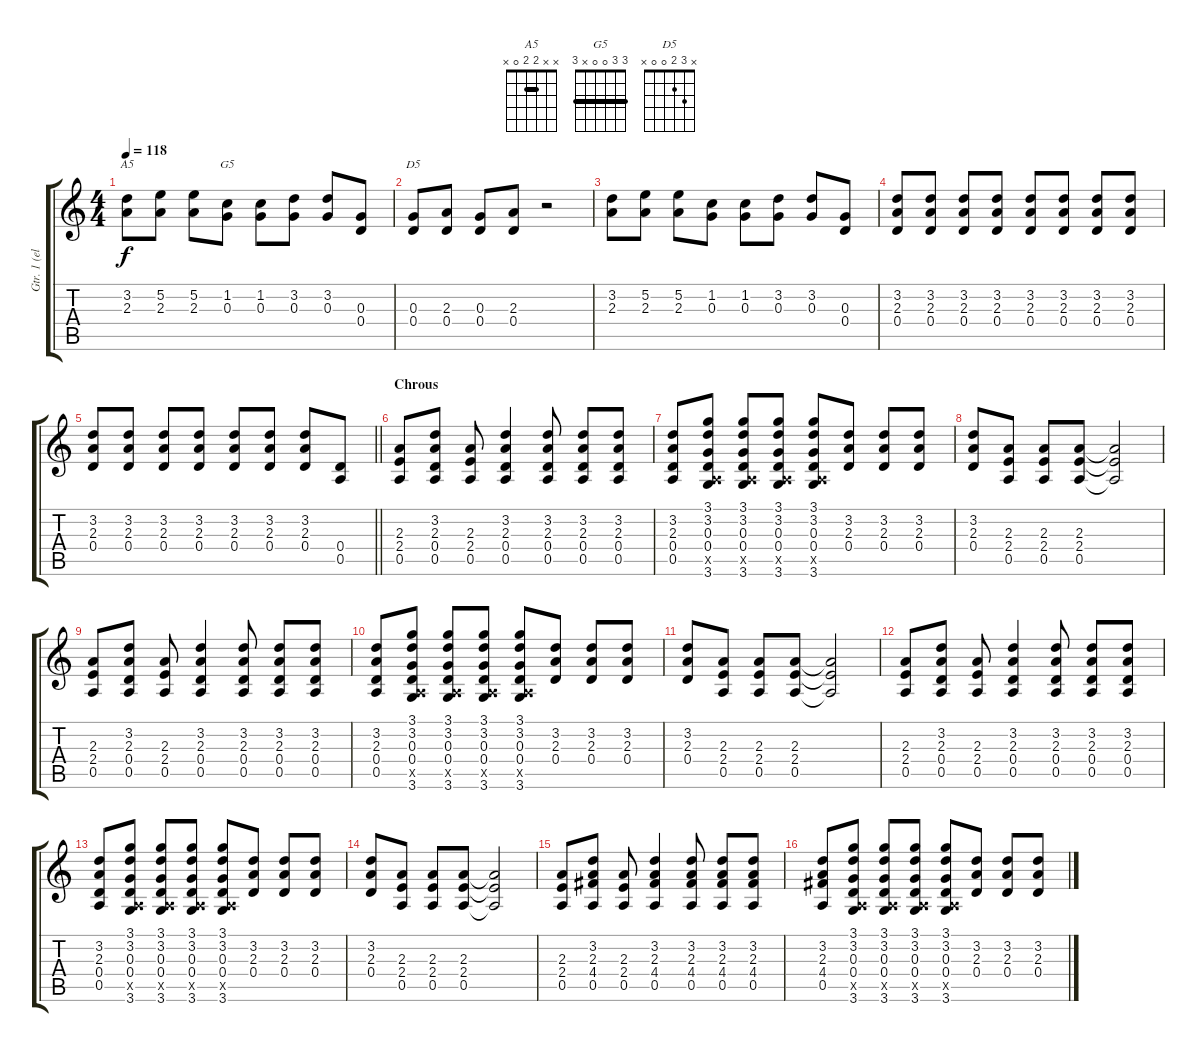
\track ("Gtr. 1 (elec. w/dist.)" "Gtr. 1 (el") {instrument overdrivenguitar}
\staff {score tabs}
\tuning (E4 B3 G3 D3 A2 E2) {hide}
\chord ("A5" x x 2 2 0 x) {barre 2}
\chord ("G5" 3 3 0 0 x 3) {barre 3}
\chord ("D5" x 3 2 0 0 x)
\ts (4 4)
\tempo 118
\clef g2
\ks c
(3.2 2.3).8{ch "A5" dy f} (5.2 2.3).8 (5.2 2.3).8 (1.2 0.3).8{ch "G5"} (1.2 0.3).8 (3.2 0.3).8 (3.2 0.3).8 (0.3 0.4).8 |
(0.3 0.4).8{ch "D5"} (2.3 0.4).8 (0.3 0.4).8 (2.3 0.4).8 r.2 |
(3.2 2.3).8 (5.2 2.3).8 (5.2 2.3).8 (1.2 0.3).8 (1.2 0.3).8 (3.2 0.3).8 (3.2 0.3).8 (0.3 0.4).8 |
(3.2 2.3 0.4).8 (3.2 2.3 0.4).8 (3.2 2.3 0.4).8 (3.2 2.3 0.4).8 (3.2 2.3 0.4).8 (3.2 2.3 0.4).8 (3.2 2.3 0.4).8 (3.2 2.3 0.4).8 |
\barLineRight lightlight
(3.2 2.3 0.4).8 (3.2 2.3 0.4).8 (3.2 2.3 0.4).8 (3.2 2.3 0.4).8 (3.2 2.3 0.4).8 (3.2 2.3 0.4).8 (3.2 2.3 0.4).8 (0.4 0.5).8 |
\section ("" "Chrous")
(2.3 2.4 0.5).8 (3.2 2.3 0.4 0.5).8 (2.3 2.4 0.5).8 (3.2 2.3 0.4 0.5).4 (3.2 2.3 0.4 0.5).8 (3.2 2.3 0.4 0.5).8 (3.2 2.3 0.4 0.5).8 |
(3.2 2.3 0.4 0.5).8 (3.1 3.2 0.3 0.4 0.5{x} 3.6).8 (3.1 3.2 0.3 0.4 0.5{x} 3.6).8 (3.1 3.2 0.3 0.4 0.5{x} 3.6).8 (3.1 3.2 0.3 0.4 0.5{x} 3.6).8 (3.2 2.3 0.4).8 (3.2 2.3 0.4).8 (3.2 2.3 0.4).8 |
(3.2 2.3 0.4).8 (2.3 2.4 0.5).8 (2.3 2.4 0.5).8 (2.3 2.4 0.5).8 (2.3{t} 2.4{t} 0.5{t}).2 |
(2.3 2.4 0.5).8 (3.2 2.3 0.4 0.5).8 (2.3 2.4 0.5).8 (3.2 2.3 0.4 0.5).4 (3.2 2.3 0.4 0.5).8 (3.2 2.3 0.4 0.5).8 (3.2 2.3 0.4 0.5).8 |
(3.2 2.3 0.4 0.5).8 (3.1 3.2 0.3 0.4 0.5{x} 3.6).8 (3.1 3.2 0.3 0.4 0.5{x} 3.6).8 (3.1 3.2 0.3 0.4 0.5{x} 3.6).8 (3.1 3.2 0.3 0.4 0.5{x} 3.6).8 (3.2 2.3 0.4).8 (3.2 2.3 0.4).8 (3.2 2.3 0.4).8 |
(3.2 2.3 0.4).8 (2.3 2.4 0.5).8 (2.3 2.4 0.5).8 (2.3 2.4 0.5).8 (2.3{t} 2.4{t} 0.5{t}).2 |
(2.3 2.4 0.5).8 (3.2 2.3 0.4 0.5).8 (2.3 2.4 0.5).8 (3.2 2.3 0.4 0.5).4 (3.2 2.3 0.4 0.5).8 (3.2 2.3 0.4 0.5).8 (3.2 2.3 0.4 0.5).8 |
(3.2 2.3 0.4 0.5).8 (3.1 3.2 0.3 0.4 0.5{x} 3.6).8 (3.1 3.2 0.3 0.4 0.5{x} 3.6).8 (3.1 3.2 0.3 0.4 0.5{x} 3.6).8 (3.1 3.2 0.3 0.4 0.5{x} 3.6).8 (3.2 2.3 0.4).8 (3.2 2.3 0.4).8 (3.2 2.3 0.4).8 |
(3.2 2.3 0.4).8 (2.3 2.4 0.5).8 (2.3 2.4 0.5).8 (2.3 2.4 0.5).8 (2.3{t} 2.4{t} 0.5{t}).2 |
(2.3 2.4 0.5).8 (3.2 2.3 4.4 0.5).8 (2.3 2.4 0.5).8 (3.2 2.3 4.4 0.5).4 (3.2 2.3 4.4 0.5).8 (3.2 2.3 4.4 0.5).8 (3.2 2.3 4.4 0.5).8 |
(3.2 2.3 4.4 0.5).8 (3.1 3.2 0.3 0.4 0.5{x} 3.6).8 (3.1 3.2 0.3 0.4 0.5{x} 3.6).8 (3.1 3.2 0.3 0.4 0.5{x} 3.6).8 (3.1 3.2 0.3 0.4 0.5{x} 3.6).8 (3.2 2.3 0.4).8 (3.2 2.3 0.4).8 (3.2 2.3 0.4).8
